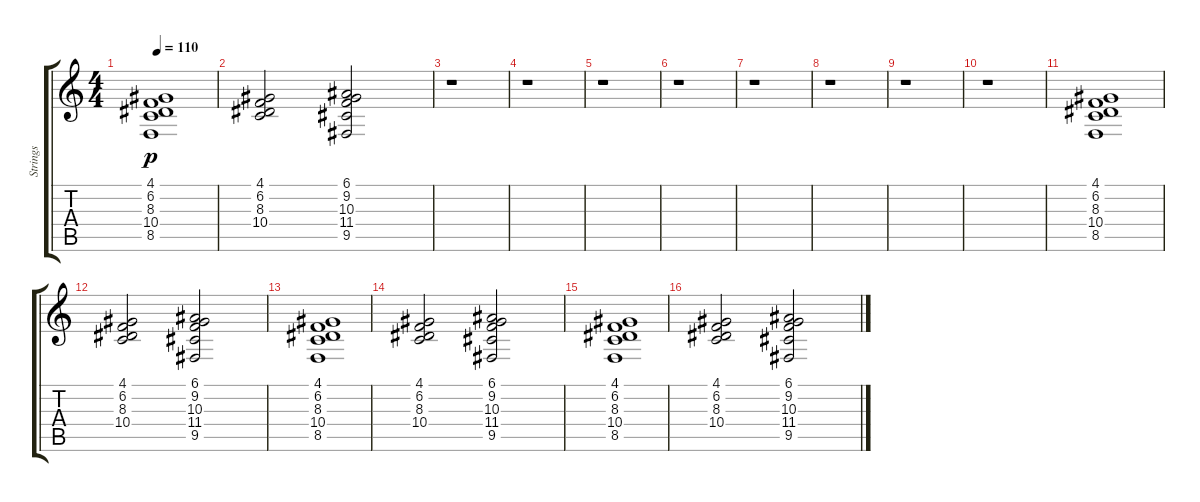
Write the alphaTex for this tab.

\track ("Strings" "Strings") {instrument stringensemble1}
\staff {score tabs}
\tuning (E4 B3 G3 D3 A2 E2) {hide}
\ts (4 4)
\tempo 110
\clef g2
\ks c
(4.1 6.2 8.3 10.4 8.5).1{dy p} |
(4.1 6.2 8.3 10.4).2 (6.1 9.2 10.3 11.4 9.5).2 |
r.1 |
r.1 |
r.1 |
r.1 |
r.1 |
r.1 |
r.1 |
r.1 |
(4.1 6.2 8.3 10.4 8.5).1 |
(4.1 6.2 8.3 10.4).2 (6.1 9.2 10.3 11.4 9.5).2 |
(4.1 6.2 8.3 10.4 8.5).1 |
(4.1 6.2 8.3 10.4).2 (6.1 9.2 10.3 11.4 9.5).2 |
(4.1 6.2 8.3 10.4 8.5).1 |
(4.1 6.2 8.3 10.4).2 (6.1 9.2 10.3 11.4 9.5).2
